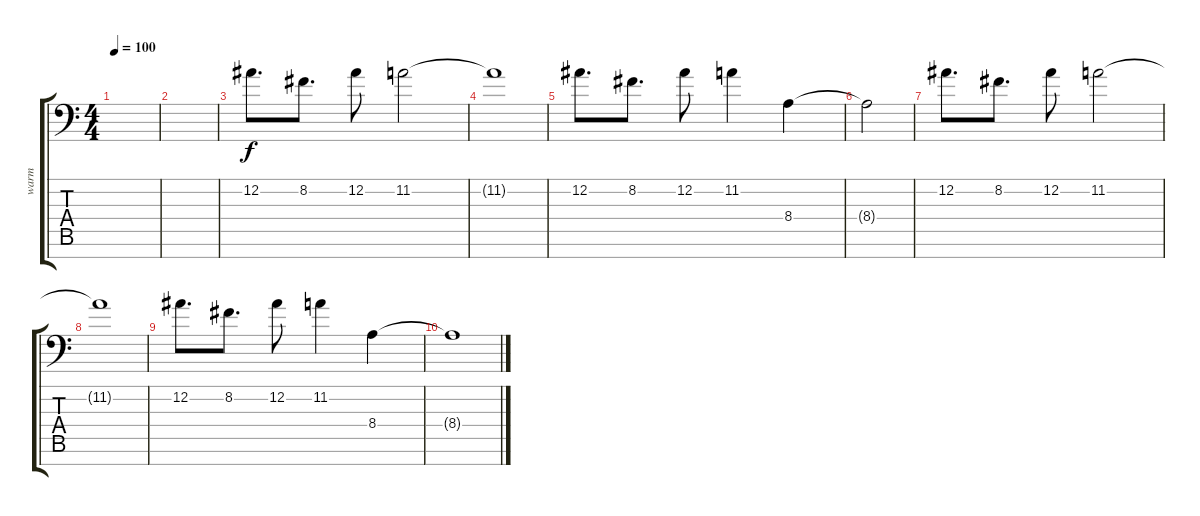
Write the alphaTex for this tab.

\track ("warm" "warm") {instrument lead3calliope}
\staff {score tabs}
\tuning (Eb4 Bb3 Gb3 Db3 Ab2 Eb2 Bb1) {hide}
\ts (4 4)
\tempo 100
\clef f4
\ks c
|
|
12.2.8{d} 8.2.8{d} 12.2.8 11.2.2 |
11.2{t}.1 |
12.2.8{d} 8.2.8{d} 12.2.8 11.2.4 8.4.4 |
8.4{t}.2 |
12.2.8{d} 8.2.8{d} 12.2.8 11.2.2 |
11.2{t}.1 |
12.2.8{d} 8.2.8{d} 12.2.8 11.2.4 8.4.4 |
8.4{t}.1
